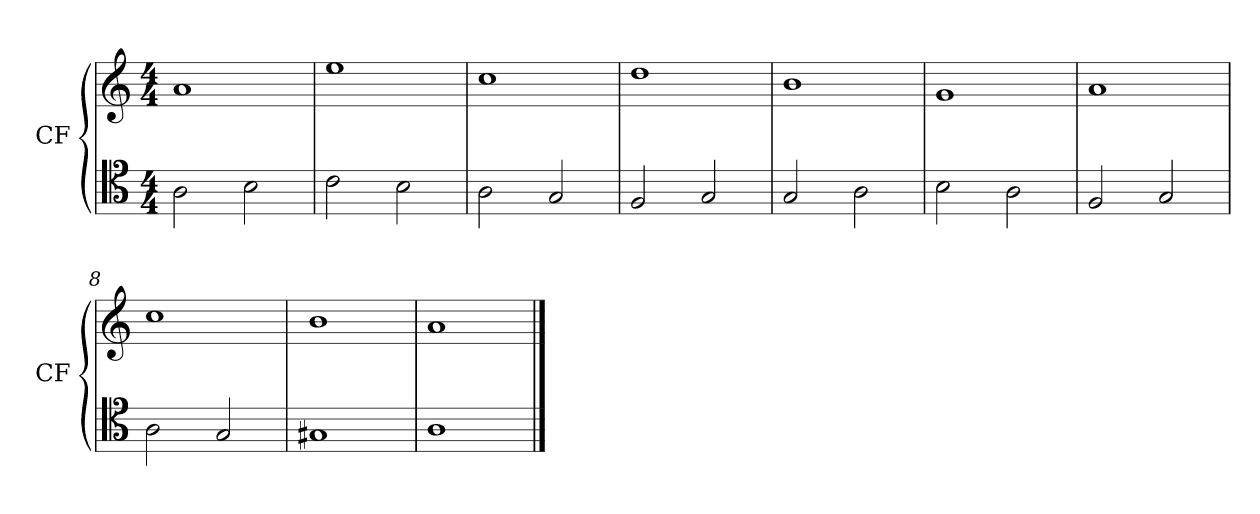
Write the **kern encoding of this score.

**kern	**kern
*part2	*part1
*staff2	*staff1
*I"CF	*I"CF
*I'CF	*I'CF
*clefC4	*clefG2
*k[]	*k[]
*a:	*a:
*M4/4	*M4/4
=1	=1
2A\	1a
2B\	.
=2	=2
2c\	1ee
2B\	.
=3	=3
2A\	1cc
2G/	.
=4	=4
2F/	1dd
2G/	.
=5	=5
2G/	1b
2A\	.
=6	=6
2B\	1g
2A\	.
=7	=7
2F/	1a
2G/	.
=8	=8
2A\	1cc
2G/	.
=9	=9
1G#X	1b
=10	=10
1A	1a
==	==
*-	*-
